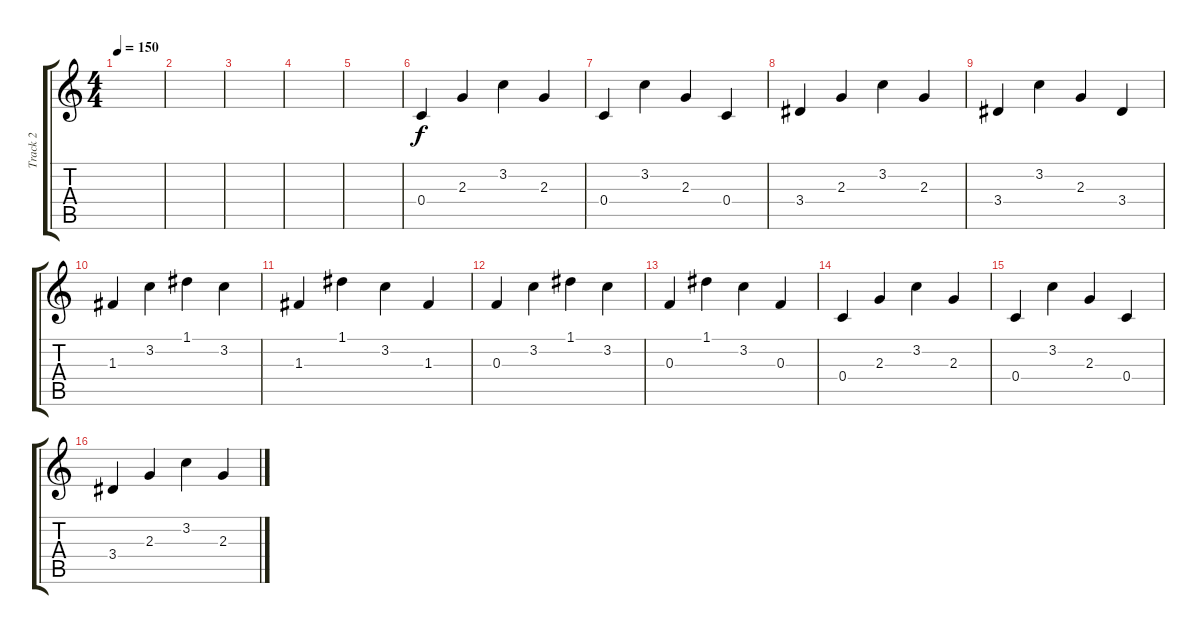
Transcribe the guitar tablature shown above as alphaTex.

\track ("Track 2" "Track 2") {instrument electricguitarclean}
\staff {score tabs}
\tuning (D4 A3 F3 C3 G2 C2) {hide}
\ts (4 4)
\tempo 150
\clef g2
\ks c
|
|
|
|
|
0.4.4 2.3.4 3.2.4 2.3.4 |
0.4.4 3.2.4 2.3.4 0.4.4 |
3.4.4 2.3.4 3.2.4 2.3.4 |
3.4.4 3.2.4 2.3.4 3.4.4 |
1.3.4 3.2.4 1.1.4 3.2.4 |
1.3.4 1.1.4 3.2.4 1.3.4 |
0.3.4 3.2.4 1.1.4 3.2.4 |
0.3.4 1.1.4 3.2.4 0.3.4 |
0.4.4 2.3.4 3.2.4 2.3.4 |
0.4.4 3.2.4 2.3.4 0.4.4 |
3.4.4 2.3.4 3.2.4 2.3.4
